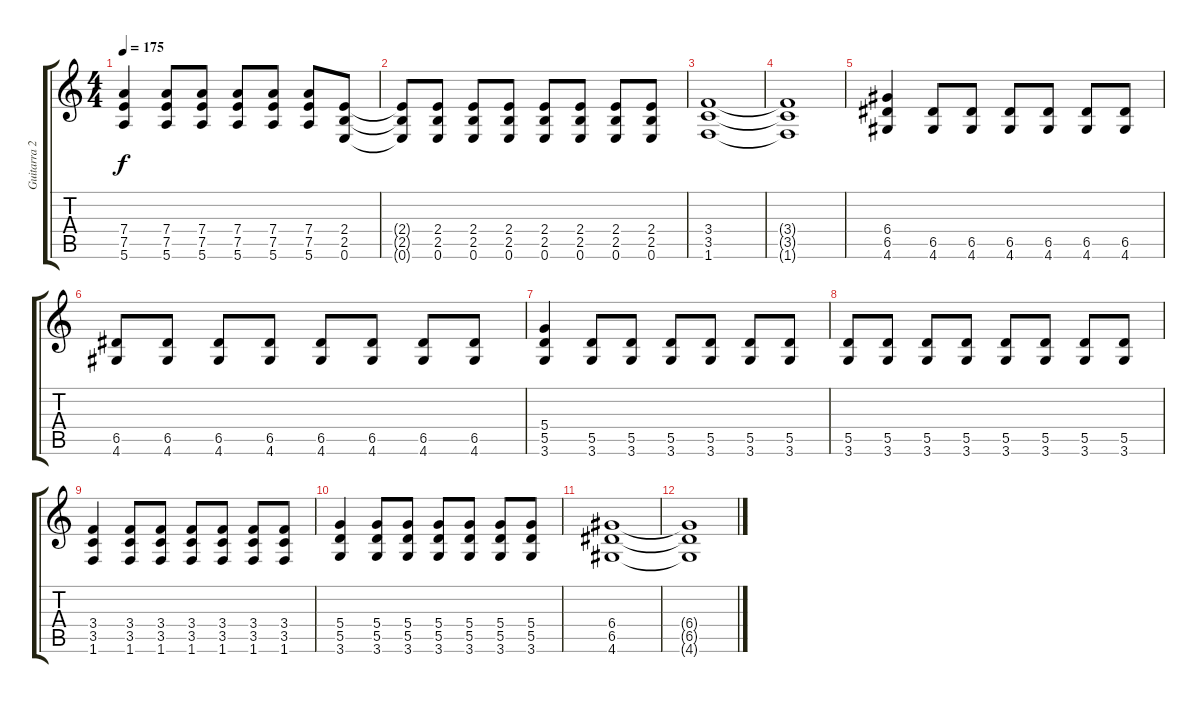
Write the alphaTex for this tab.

\track ("Guitarra 2" "Guitarra 2") {instrument distortionguitar}
\staff {score tabs}
\tuning (E4 B3 G3 D3 A2 E2) {hide}
\ts (4 4)
\tempo 175
\clef g2
\ks c
(7.4 7.5 5.6).4{dy f} (7.4 7.5 5.6).8 (7.4 7.5 5.6).8 (7.4 7.5 5.6).8 (7.4 7.5 5.6).8 (7.4 7.5 5.6).8 (2.4 2.5 0.6).8 |
(2.4{t} 2.5{t} 0.6{t}).8 (2.4 2.5 0.6).8 (2.4 2.5 0.6).8 (2.4 2.5 0.6).8 (2.4 2.5 0.6).8 (2.4 2.5 0.6).8 (2.4 2.5 0.6).8 (2.4 2.5 0.6).8 |
(3.4 3.5 1.6).1 |
(3.4{t} 3.5{t} 1.6{t}).1 |
(6.4 6.5 4.6).4 (6.5 4.6).8 (6.5 4.6).8 (6.5 4.6).8 (6.5 4.6).8 (6.5 4.6).8 (6.5 4.6).8 |
(6.5 4.6).8 (6.5 4.6).8 (6.5 4.6).8 (6.5 4.6).8 (6.5 4.6).8 (6.5 4.6).8 (6.5 4.6).8 (6.5 4.6).8 |
(5.4 5.5 3.6).4 (5.5 3.6).8 (5.5 3.6).8 (5.5 3.6).8 (5.5 3.6).8 (5.5 3.6).8 (5.5 3.6).8 |
(5.5 3.6).8 (5.5 3.6).8 (5.5 3.6).8 (5.5 3.6).8 (5.5 3.6).8 (5.5 3.6).8 (5.5 3.6).8 (5.5 3.6).8 |
(3.4 3.5 1.6).4 (3.4 3.5 1.6).8 (3.4 3.5 1.6).8 (3.4 3.5 1.6).8 (3.4 3.5 1.6).8 (3.4 3.5 1.6).8 (3.4 3.5 1.6).8 |
(5.4 5.5 3.6).4 (5.4 5.5 3.6).8 (5.4 5.5 3.6).8 (5.4 5.5 3.6).8 (5.4 5.5 3.6).8 (5.4 5.5 3.6).8 (5.4 5.5 3.6).8 |
(6.4 6.5 4.6).1 |
(6.4{t} 6.5{t} 4.6{t}).1
